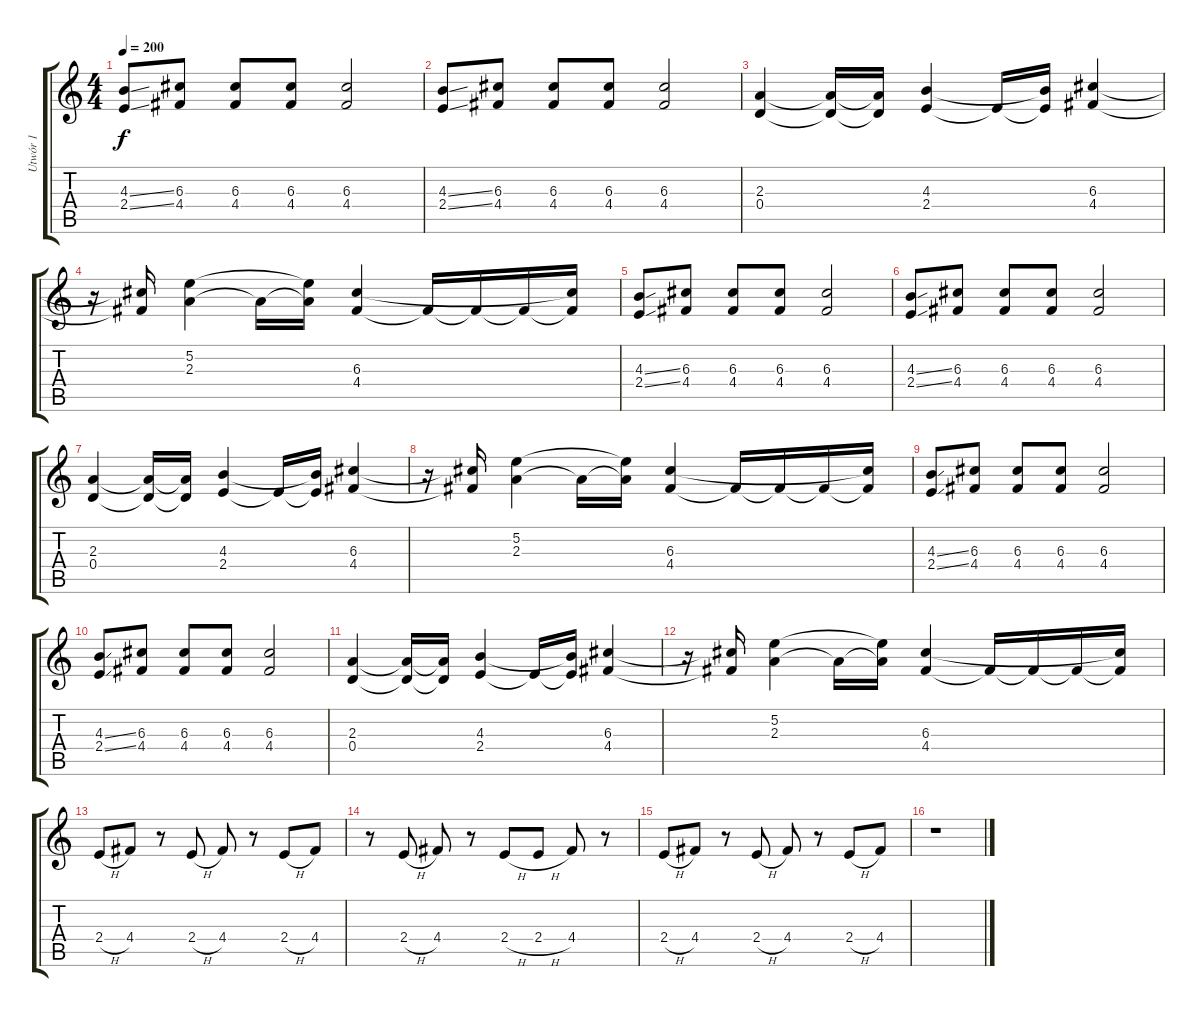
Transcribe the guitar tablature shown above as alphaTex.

\track ("Utwór 1" "Utwór 1") {instrument distortionguitar}
\staff {score tabs}
\tuning (E4 B3 G3 D3 A2 E2) {hide}
\ts (4 4)
\tempo 200
\clef g2
\ks c
(4.3{ss} 2.4{ss}).8{dy f} (6.3 4.4).8 (6.3 4.4).8 (6.3 4.4).8 (6.3 4.4).2 |
(4.3{ss} 2.4{ss}).8 (6.3 4.4).8 (6.3 4.4).8 (6.3 4.4).8 (6.3 4.4).2 |
(2.3 0.4).4 (2.3{t} 0.4{t}).16 (2.3{t} 0.4{t}).16 (4.3 2.4).4 2.4{t}.16 (4.3{t} 2.4{t}).16 (6.3 4.4).4 |
r.16 (6.3{t} 4.4{t}).16 (5.2 2.3).4 2.3{t}.16 (5.2{t} 2.3{t}).16 (6.3 4.4).4 4.4{t}.16 4.4{t}.16 4.4{t}.16 (6.3{t} 4.4{t}).16 |
(4.3{ss} 2.4{ss}).8 (6.3 4.4).8 (6.3 4.4).8 (6.3 4.4).8 (6.3 4.4).2 |
(4.3{ss} 2.4{ss}).8 (6.3 4.4).8 (6.3 4.4).8 (6.3 4.4).8 (6.3 4.4).2 |
(2.3 0.4).4 (2.3{t} 0.4{t}).16 (2.3{t} 0.4{t}).16 (4.3 2.4).4 2.4{t}.16 (4.3{t} 2.4{t}).16 (6.3 4.4).4 |
r.16 (6.3{t} 4.4{t}).16 (5.2 2.3).4 2.3{t}.16 (5.2{t} 2.3{t}).16 (6.3 4.4).4 4.4{t}.16 4.4{t}.16 4.4{t}.16 (6.3{t} 4.4{t}).16 |
(4.3{ss} 2.4{ss}).8 (6.3 4.4).8 (6.3 4.4).8 (6.3 4.4).8 (6.3 4.4).2 |
(4.3{ss} 2.4{ss}).8 (6.3 4.4).8 (6.3 4.4).8 (6.3 4.4).8 (6.3 4.4).2 |
(2.3 0.4).4 (2.3{t} 0.4{t}).16 (2.3{t} 0.4{t}).16 (4.3 2.4).4 2.4{t}.16 (4.3{t} 2.4{t}).16 (6.3 4.4).4 |
r.16 (6.3{t} 4.4{t}).16 (5.2 2.3).4 2.3{t}.16 (5.2{t} 2.3{t}).16 (6.3 4.4).4 4.4{t}.16 4.4{t}.16 4.4{t}.16 (6.3{t} 4.4{t}).16 |
2.4{h}.8 4.4.8 r.8 2.4{h}.8 4.4.8 r.8 2.4{h}.8 4.4.8 |
r.8 2.4{h}.8 4.4.8 r.8 2.4{h}.8 2.4{h}.8 4.4.8 r.8 |
2.4{h}.8 4.4.8 r.8 2.4{h}.8 4.4.8 r.8 2.4{h}.8 4.4.8 |
r.1
